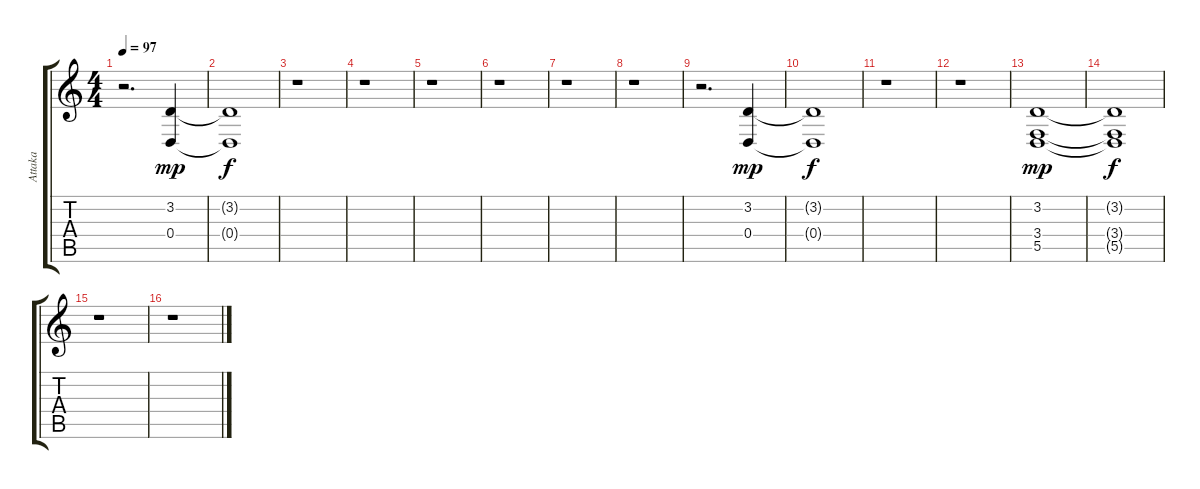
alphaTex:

\track ("Attaka" "Attaka") {instrument synthstrings2}
\staff {score tabs}
\tuning (E4 B3 G3 D3 A2 E2) {hide}
\ts (4 4)
\tempo 97
\clef g2
\ks c
r.2{d dy f} (3.2 0.4).4{dy mp volume 7} |
(3.2{t} 0.4{t}).1{dy f} |
r.1 |
r.1 |
r.1 |
r.1 |
r.1 |
r.1 |
r.2{d} (3.2 0.4).4{dy mp volume 8} |
(3.2{t} 0.4{t}).1{dy f} |
r.1 |
r.1 |
(3.2 3.4 5.5).1{dy mp volume 7} |
(3.2{t} 3.4{t} 5.5{t}).1{dy f} |
r.1 |
r.1
